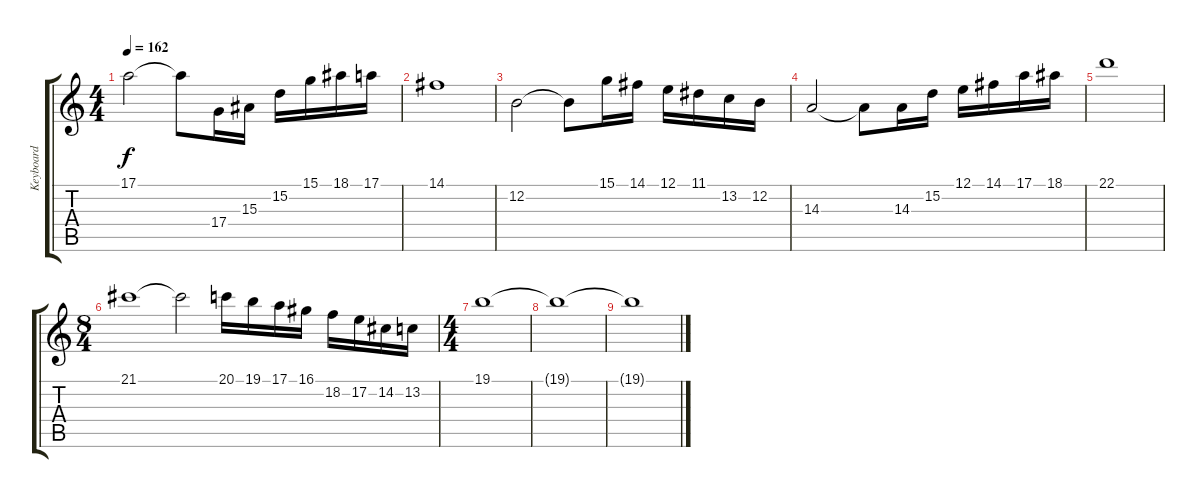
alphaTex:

\track ("Keyboard" "Keyboard") {instrument stringensemble1}
\staff {score tabs}
\tuning (E4 B3 G3 D3 A2 E2) {hide}
\ts (4 4)
\tempo 162
\clef g2
\ks c
17.1.2{dy f} 17.1{t}.8 17.4.16 15.3.16 15.2.16 15.1.16 18.1.16 17.1.16 |
14.1.1 |
12.2.2 12.2{t}.8 15.1.16 14.1.16 12.1.16 11.1.16 13.2.16 12.2.16 |
14.3.2 14.3{t}.8 14.3.16 15.2.16 12.1.16 14.1.16 17.1.16 18.1.16 |
22.1.1 |
\ts (8 4)
21.1.1 21.1{t}.2 20.1.16 19.1.16 17.1.16 16.1.16 18.2.16 17.2.16 14.2.16 13.2.16 |
\ts (4 4)
19.1.1 |
19.1{t}.1 |
19.1{t}.1
